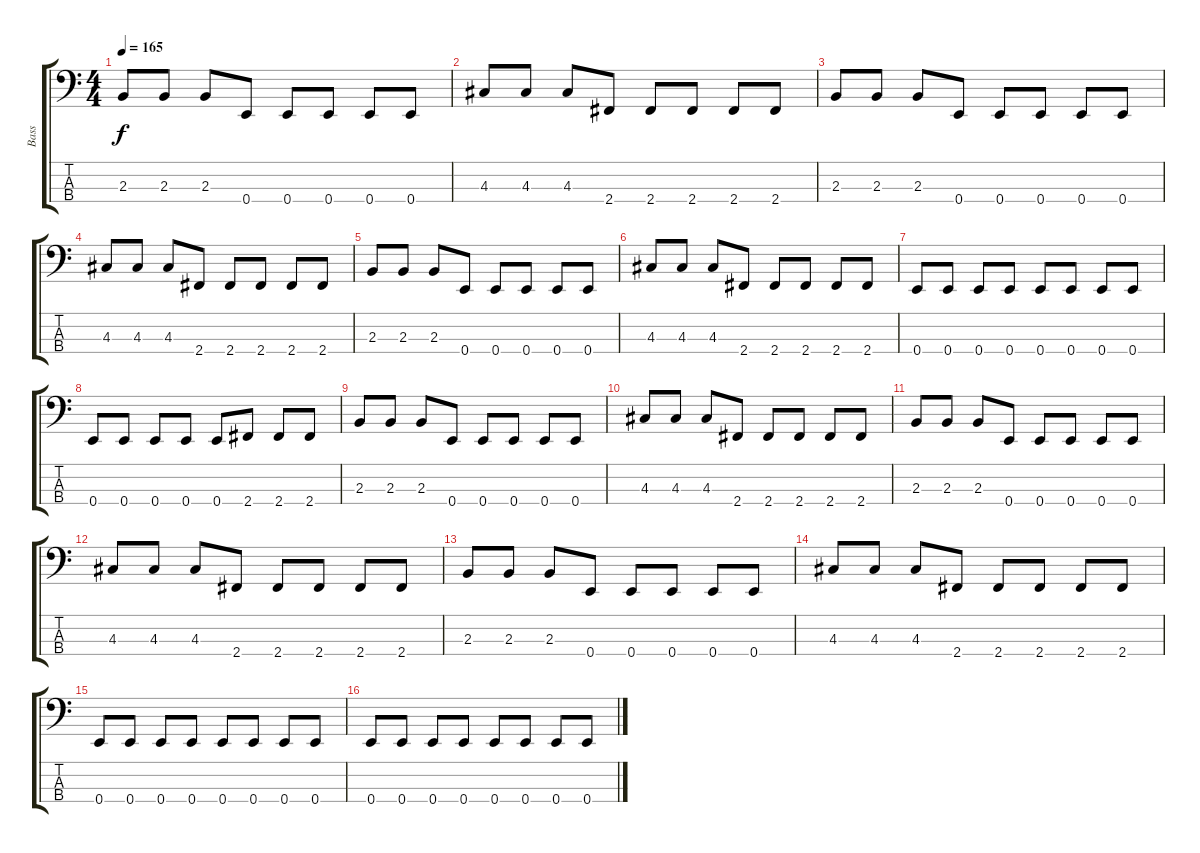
\track ("Bass" "Bass") {instrument electricbasspick}
\staff {score tabs}
\tuning (G2 D2 A1 E1) {hide}
\ts (4 4)
\tempo 165
\clef f4
\ks c
2.3.8{dy f} 2.3.8 2.3.8 0.4.8 0.4.8 0.4.8 0.4.8 0.4.8 |
4.3.8 4.3.8 4.3.8 2.4.8 2.4.8 2.4.8 2.4.8 2.4.8 |
2.3.8 2.3.8 2.3.8 0.4.8 0.4.8 0.4.8 0.4.8 0.4.8 |
4.3.8 4.3.8 4.3.8 2.4.8 2.4.8 2.4.8 2.4.8 2.4.8 |
2.3.8 2.3.8 2.3.8 0.4.8 0.4.8 0.4.8 0.4.8 0.4.8 |
4.3.8 4.3.8 4.3.8 2.4.8 2.4.8 2.4.8 2.4.8 2.4.8 |
0.4.8 0.4.8 0.4.8 0.4.8 0.4.8 0.4.8 0.4.8 0.4.8 |
0.4.8 0.4.8 0.4.8 0.4.8 0.4.8 2.4.8 2.4.8 2.4.8 |
2.3.8 2.3.8 2.3.8 0.4.8 0.4.8 0.4.8 0.4.8 0.4.8 |
4.3.8 4.3.8 4.3.8 2.4.8 2.4.8 2.4.8 2.4.8 2.4.8 |
2.3.8 2.3.8 2.3.8 0.4.8 0.4.8 0.4.8 0.4.8 0.4.8 |
4.3.8 4.3.8 4.3.8 2.4.8 2.4.8 2.4.8 2.4.8 2.4.8 |
2.3.8 2.3.8 2.3.8 0.4.8 0.4.8 0.4.8 0.4.8 0.4.8 |
4.3.8 4.3.8 4.3.8 2.4.8 2.4.8 2.4.8 2.4.8 2.4.8 |
0.4.8 0.4.8 0.4.8 0.4.8 0.4.8 0.4.8 0.4.8 0.4.8 |
0.4.8 0.4.8 0.4.8 0.4.8 0.4.8 0.4.8 0.4.8 0.4.8
